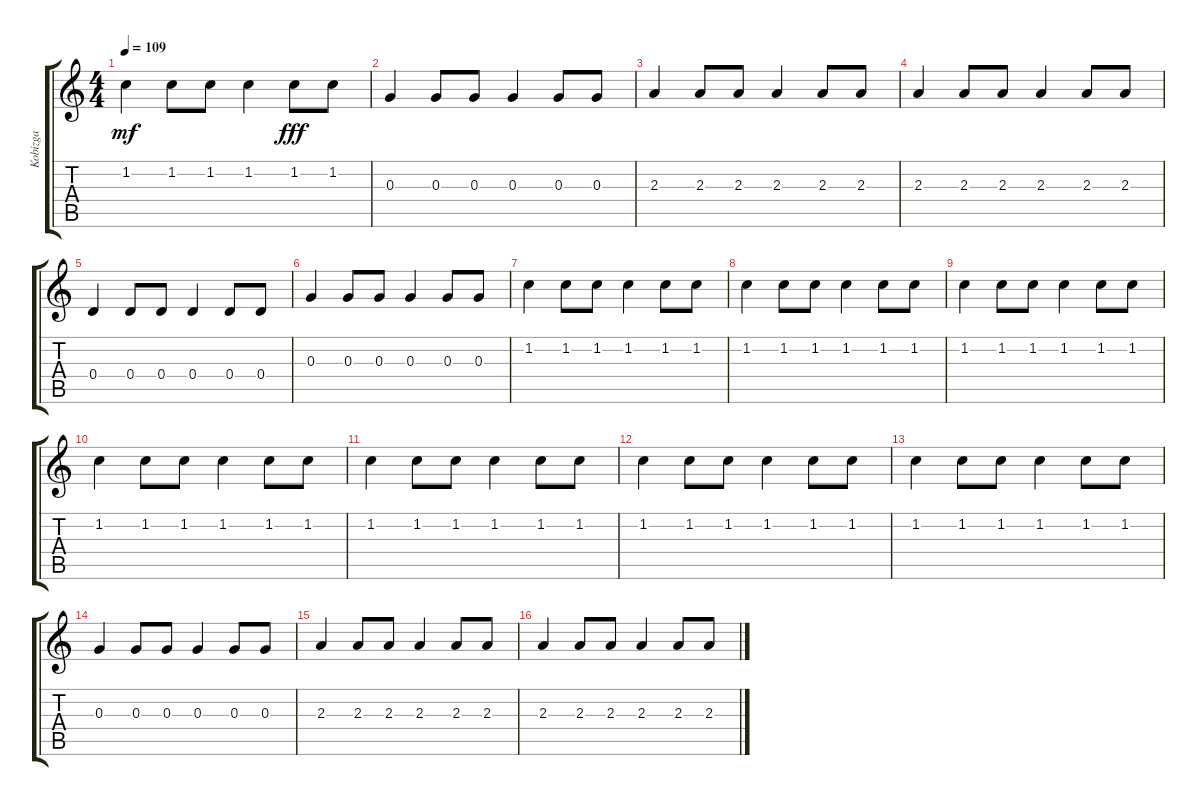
\track ("Kobizga" "Kobizga") {instrument banjo}
\staff {score tabs}
\tuning (E4 B3 G3 D3 A2 E2) {hide}
\displaytranspose 12
\ts (4 4)
\tempo 109
\clef g2
\ks c
1.2.4{dy mf} 1.2.8 1.2.8 1.2.4 1.2.8{dy fff} 1.2.8 |
0.3.4 0.3.8 0.3.8 0.3.4 0.3.8 0.3.8 |
2.3.4 2.3.8 2.3.8 2.3.4 2.3.8 2.3.8 |
2.3.4 2.3.8 2.3.8 2.3.4 2.3.8 2.3.8 |
0.4.4 0.4.8 0.4.8 0.4.4 0.4.8 0.4.8 |
0.3.4 0.3.8 0.3.8 0.3.4 0.3.8 0.3.8 |
1.2.4 1.2.8 1.2.8 1.2.4 1.2.8 1.2.8 |
1.2.4 1.2.8 1.2.8 1.2.4 1.2.8 1.2.8 |
1.2.4 1.2.8 1.2.8 1.2.4 1.2.8 1.2.8 |
1.2.4 1.2.8 1.2.8 1.2.4 1.2.8 1.2.8 |
1.2.4 1.2.8 1.2.8 1.2.4 1.2.8 1.2.8 |
1.2.4 1.2.8 1.2.8 1.2.4 1.2.8 1.2.8 |
1.2.4 1.2.8 1.2.8 1.2.4 1.2.8 1.2.8 |
0.3.4 0.3.8 0.3.8 0.3.4 0.3.8 0.3.8 |
2.3.4 2.3.8 2.3.8 2.3.4 2.3.8 2.3.8 |
2.3.4 2.3.8 2.3.8 2.3.4 2.3.8 2.3.8
